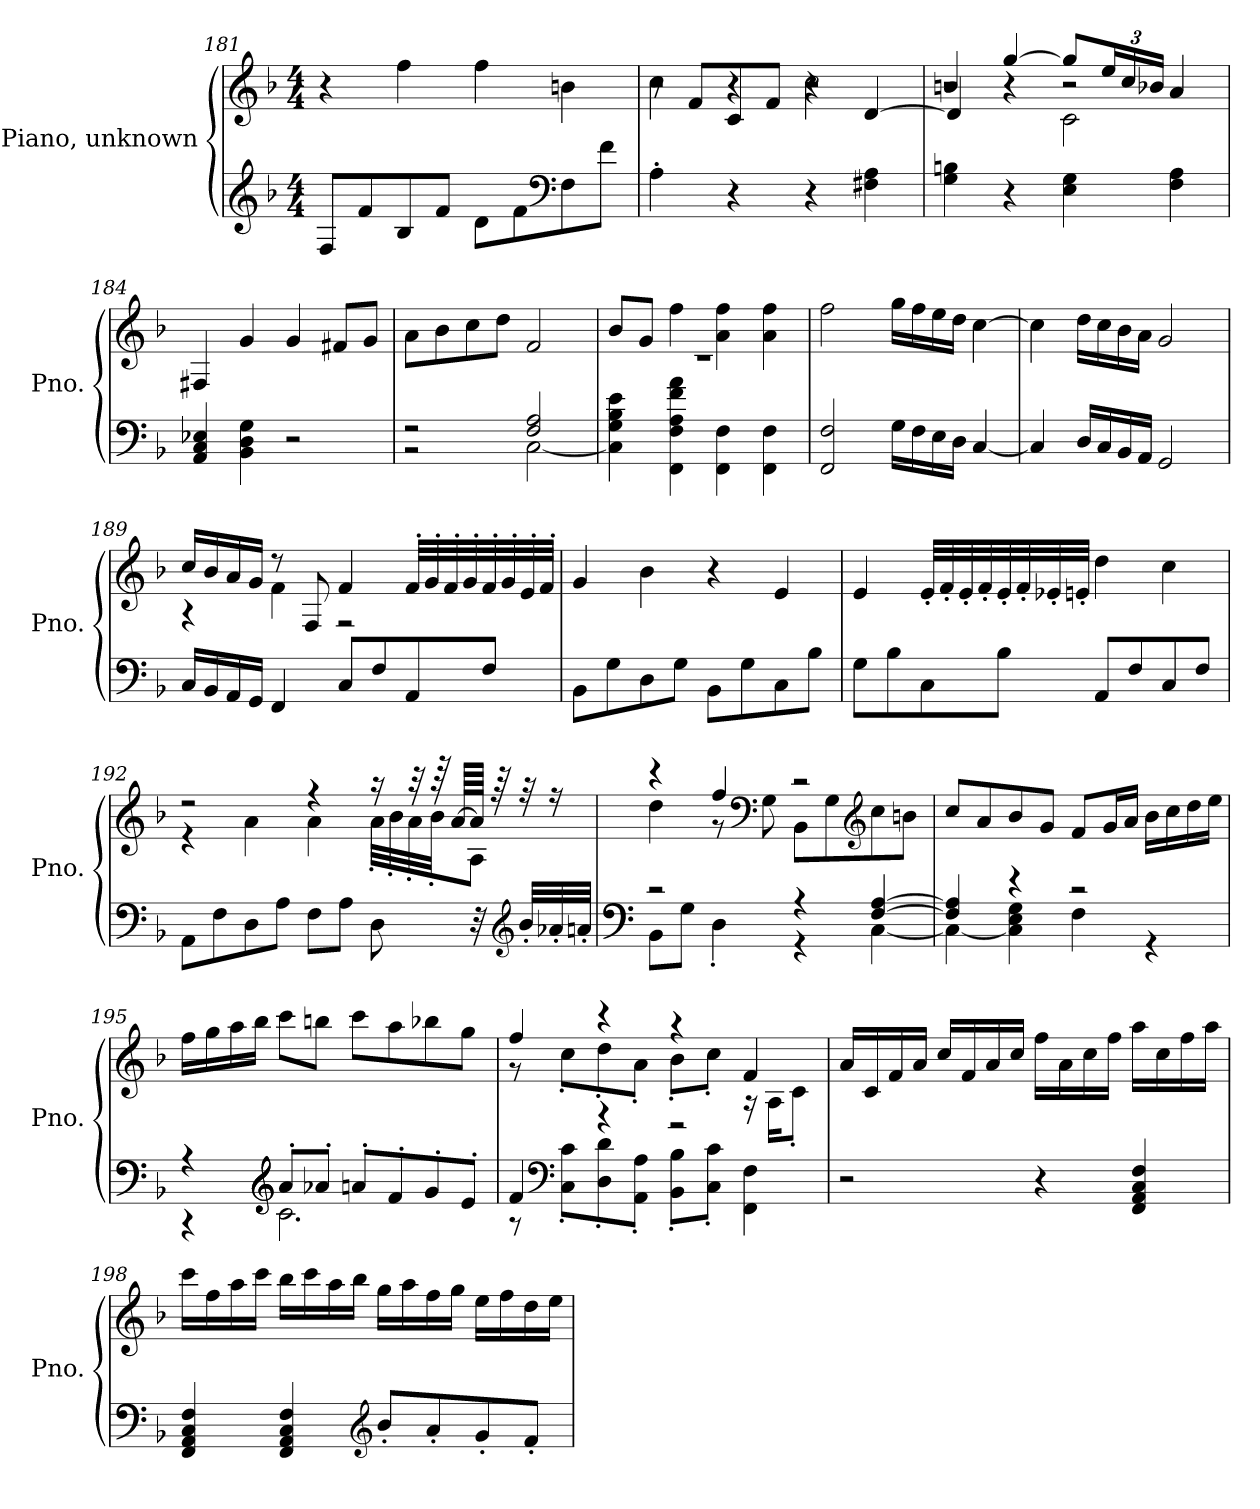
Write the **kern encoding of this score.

**kern	**kern
*part1	*part1
*staff2	*staff1
*I"Piano, unknown	*
*I'Pno.	*
*clefG2	*clefG2
*k[b-]	*k[b-]
*M4/4	*M4/4
=181	=181
8F/L	4r
8f/	.
8B-/	4ff\
8f/J	.
8d\L	4ff\
8f\	.
*clefF4	*
8F\	4bn\
8f\J	.
=182	=182
*	*^
*	*	*^
4A'\	8r	4cc\	2r
.	8f/L	.	.
4r	8c/	4r	.
.	8f/J	.	.
4r	2r	2cc\	4r
4F#X\ 4A\	.	.	[4d/
=183	=183	=183	=183
4G\ 4Bn\	4bn/	2r	4d/]
4r	[4gg/	.	4r
4E\ 4G\	8gg/L]	2c\	2r
*	*Xbrackettup	*	*
.	24ee/L	.	.
.	24cc/	.	.
.	24b-X/JJ	.	.
4F\ 4A\	4a/	.	.
*	*v	*v	*v
=184	=184
4AA/ 4C/ 4E-X/	4F#X/
4BB-\ 4D\ 4G\	4g/
2r	4g/
.	8f#X/L
.	8g/J
!!LO:LB:g=z
=185	=185
*^	*
2r	2r	8a\L
.	.	8b-\
.	.	8cc\
.	.	8dd\J
2F/ 2A/	[2C\	2f/
=186	=186	=186
1r	4C\] 4G\ 4B-\ 4e\	8b-/L
.	.	8g/J
.	4FF\ 4F\ 4A\ 4f\ 4a\	4ff\
.	4FF\ 4F\	4a\ 4ff\
.	4FF\ 4F\	4a\ 4ff\
*v	*v	*
=187	=187
2FF/ 2F/	2ff\
16G\LL	16gg\LL
16F\	16ff\
16E\	16ee\
16D\JJ	16dd\JJ
[4C/	[4cc\
=188	=188
4C/]	4cc\]
16D/LL	16dd\LL
16C/	16cc\
16BB-/	16b-\
16AA/JJ	16a\JJ
2GG/	2g/
=189	=189
*	*^
16C/LL	16cc/LL	4r
16BB-/	16b-/	.
16AA/	16a/	.
16GG/JJ	16g/JJ	.
4FF/	8r	4f\
.	8F/	.
8C/L	4f/	2r
8F/	.	.
8AA/	32f'/LLL	.
.	32g'/	.
.	32f'/	.
.	32g'/	.
8F/J	32f'/	.
.	32g'/	.
.	32e'/	.
.	32f'/JJJ	.
*	*v	*v
!!LO:LB:g=z
=190	=190
8BB-\L	4g/
8G\	.
8D\	4b-\
8G\J	.
8BB-\L	4r
8G\	.
8C\	4e/
8B-\J	.
=191	=191
8G\L	4e/
8B-\	.
8C\	32e'/LLL
.	32f'/
.	32e'/
.	32f'/
8B-\J	32e'/
.	32f'/
.	32e-X'/
.	32en'/JJJ
8AA/L	4dd\
8F/	.
8C/	4cc\
8F/J	.
=192	=192
*	*^
8AA\L	2r	4r
8F\	.	.
8D\	.	4a\
8A\J	.	.
8F\L	4r	4a\
8A\J	.	.
8D\	16r	32a'\LLL
.	.	32b-'\
.	32r	32a'\
.	64r	32b-'\JJ
.	[64a/LLLL	.
32r	64a/JJJJ]	8A\J
.	64r	.
*clefG2	*	*
32b-'/LLL	32r	.
32a-X'/	16r	.
32an'/JJJ	.	.
!!LO:LB:g=z	!!
=193	=193	=193
*clefF4	*	*
*^	*	*
2r	8BB-\L	4r	4dd\
.	8G\J	.	.
.	4D'\	4ff/	8r
*	*	*clefF4	*
.	.	.	8G\
4r	4r	2r	8BB-\L
.	.	.	8G\
*	*	*clefG2	*
[4F/ [4A/	[4C\	.	8cc\
.	.	.	8bn\J
*	*	*v	*v
=194	=194	=194
4F/] 4A/]	4C\_	8cc/L
.	.	8a/
4r	4C\] 4E\ 4G\	8b-/
.	.	8g/J
2r	4F\	8f/L
.	.	16g/L
.	.	16a/JJ
.	4r	16b-\LL
.	.	16cc\
.	.	16dd\
.	.	16ee\JJ
=195	=195	=195
4r	4r	16ff\LL
.	.	16gg\
.	.	16aa\
.	.	16bb-\JJ
*clefG2	*	*
8a'/L	2.c\	8ccc\L
8a-X'/J	.	8bbn\J
8an'/L	.	8ccc\L
8f'/	.	8aa\
8g'/	.	8bb-X\
8e'/J	.	8gg\J
!!LO:LB:g=z
=196	=196	=196
*	*	*^
4f/	8r	4ff/	8r
*clefF4	*	*	*
.	8C\' 8c\'L	.	8cc'\L
4r	8D\' 8d\'	4r	8dd'\
.	8AA\' 8A\'J	.	8a'\J
2r	8BB-\' 8B-\'L	4r	8b-'\L
.	8C\' 8c\'J	.	8cc'\J
.	4FF\ 4F\	4f/	16r
.	.	.	16A\KL
.	.	.	8c'\J
*v	*v	*	*
*	*v	*v
=197	=197
2r	16a/LL
.	16c/
.	16f/
.	16a/JJ
.	16cc/LL
.	16f/
.	16a/
.	16cc/JJ
4r	16ff\LL
.	16a\
.	16cc\
.	16ff\JJ
4FF/ 4AA/ 4C/ 4F/	16aa\LL
.	16cc\
.	16ff\
.	16aa\JJ
!!LO:PB:g=z
=198	=198
4FF/ 4AA/ 4C/ 4F/	16ccc\LL
.	16ff\
.	16aa\
.	16ccc\JJ
4FF/ 4AA/ 4C/ 4F/	16bb-\LL
.	16ccc\
.	16aa\
.	16bb-\JJ
*clefG2	*
8b-'/L	16gg\LL
.	16aa\
8a'/	16ff\
.	16gg\JJ
8g'/	16ee\LL
.	16ff\
8f'/J	16dd\
.	16ee\JJ
=	=
*-	*-
